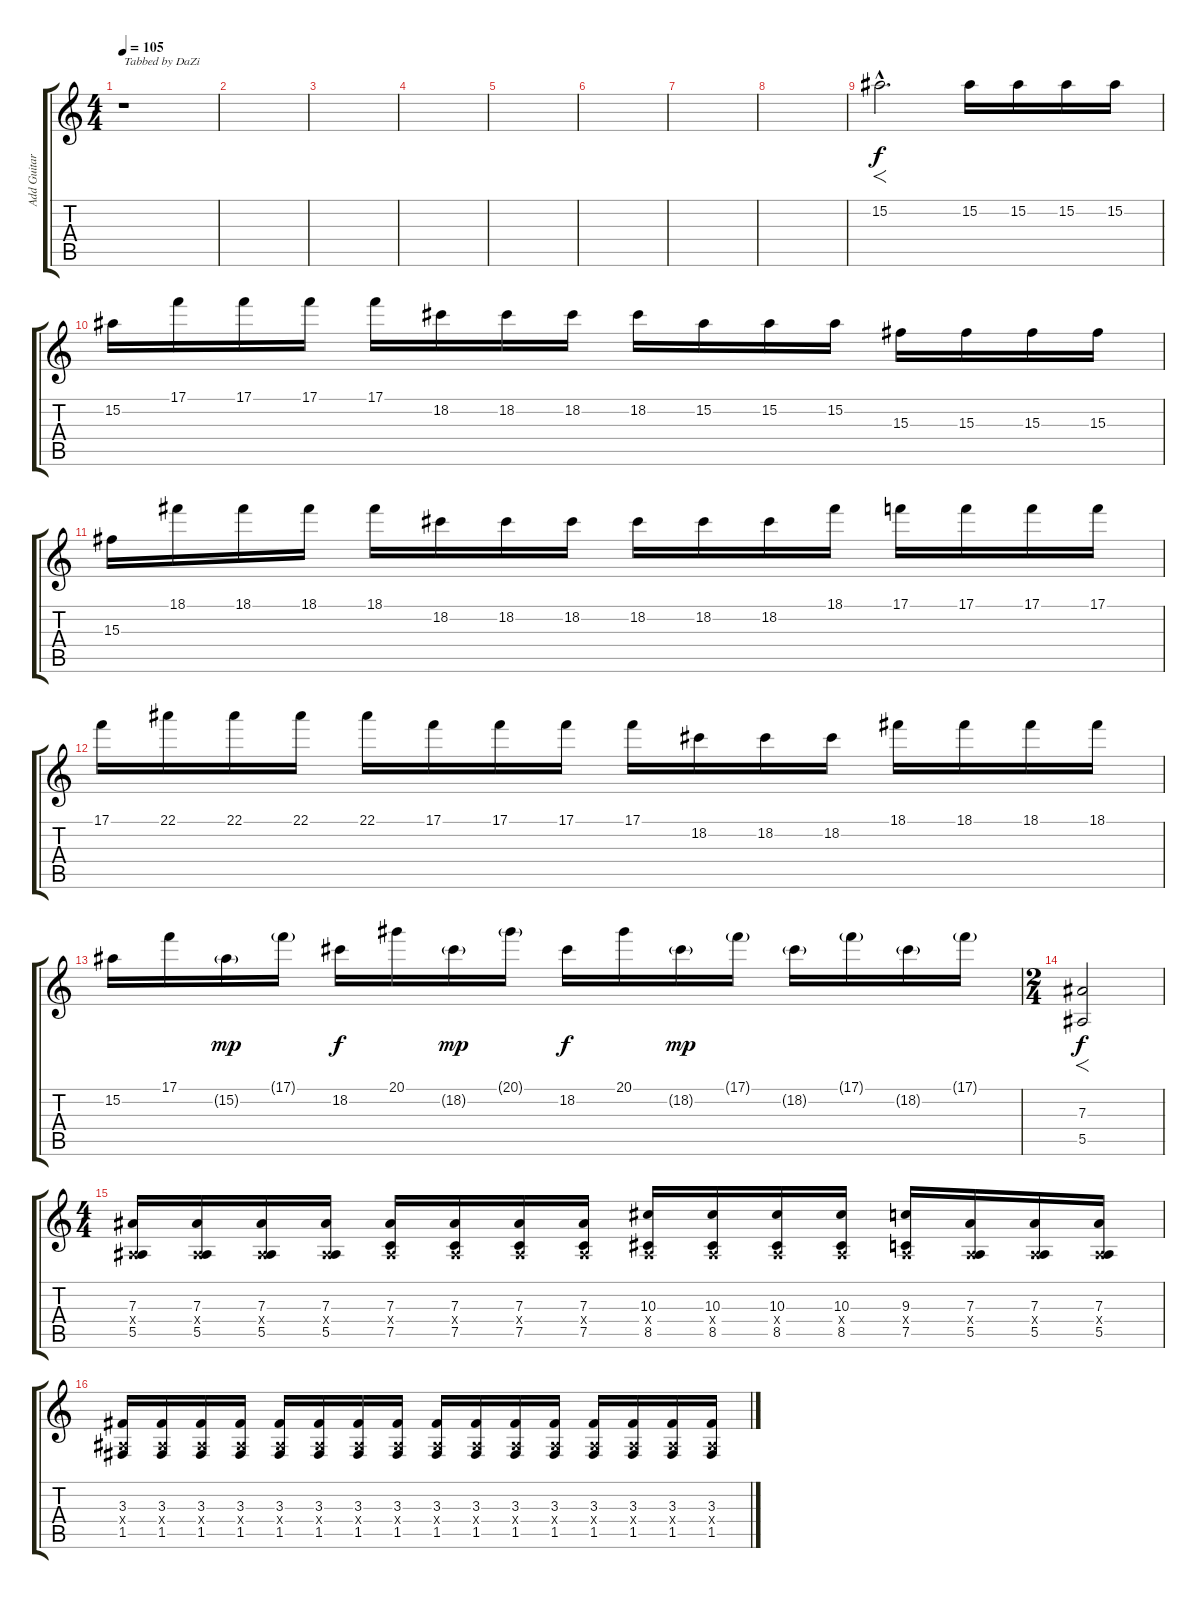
\track ("Add Guitar" "Add Guitar") {instrument overdrivenguitar}
\staff {score tabs}
\tuning (C4 G3 Eb3 Bb2 F2 C2) {hide}
\ts (4 4)
\tempo 105
\clef g2
\ks c
r.1{txt "Tabbed by DaZi" dy f instrument overdrivenguitar} |
|
|
|
|
|
|
|
15.2{hac}.2{f d volume 7 instrument lead3calliope} 15.2.16 15.2.16 15.2.16 15.2.16 |
15.2.16 17.1.16 17.1.16 17.1.16 17.1.16 18.2.16 18.2.16 18.2.16 18.2.16 15.2.16 15.2.16 15.2.16 15.3.16 15.3.16 15.3.16 15.3.16 |
15.3.16 18.1.16 18.1.16 18.1.16 18.1.16 18.2.16 18.2.16 18.2.16 18.2.16 18.2.16 18.2.16 18.1.16 17.1.16 17.1.16 17.1.16 17.1.16 |
17.1.16 22.1.16 22.1.16 22.1.16 22.1.16 17.1.16 17.1.16 17.1.16 17.1.16 18.2.16 18.2.16 18.2.16 18.1.16 18.1.16 18.1.16 18.1.16 |
15.2.16 17.1.16 15.2{g}.16{dy mp} 17.1{g}.16 18.2.16{dy f} 20.1.16 18.2{g}.16{dy mp} 20.1{g}.16 18.2.16{dy f} 20.1.16 18.2{g}.16{dy mp} 17.1{g}.16{volume 3} 18.2{g}.16 17.1{g}.16 18.2{g}.16 17.1{g}.16 |
\ts (2 4)
(7.3 5.5).2{f dy f volume 13 instrument overdrivenguitar} |
\ts (4 4)
(7.3 0.4{x} 5.5).16 (7.3 0.4{x} 5.5).16 (7.3 0.4{x} 5.5).16 (7.3 0.4{x} 5.5).16 (7.3 0.4{x} 7.5).16 (7.3 0.4{x} 7.5).16 (7.3 0.4{x} 7.5).16 (7.3 0.4{x} 7.5).16 (10.3 0.4{x} 8.5).16 (10.3 0.4{x} 8.5).16 (10.3 0.4{x} 8.5).16 (10.3 0.4{x} 8.5).16 (9.3 0.4{x} 7.5).16 (7.3 0.4{x} 5.5).16 (7.3 0.4{x} 5.5).16 (7.3 0.4{x} 5.5).16 |
(3.3 0.4{x} 1.5).16 (3.3 0.4{x} 1.5).16 (3.3 0.4{x} 1.5).16 (3.3 0.4{x} 1.5).16 (3.3 0.4{x} 1.5).16 (3.3 0.4{x} 1.5).16 (3.3 0.4{x} 1.5).16 (3.3 0.4{x} 1.5).16 (3.3 0.4{x} 1.5).16 (3.3 0.4{x} 1.5).16 (3.3 0.4{x} 1.5).16 (3.3 0.4{x} 1.5).16 (3.3 0.4{x} 1.5).16 (3.3 0.4{x} 1.5).16 (3.3 0.4{x} 1.5).16 (3.3 0.4{x} 1.5).16
